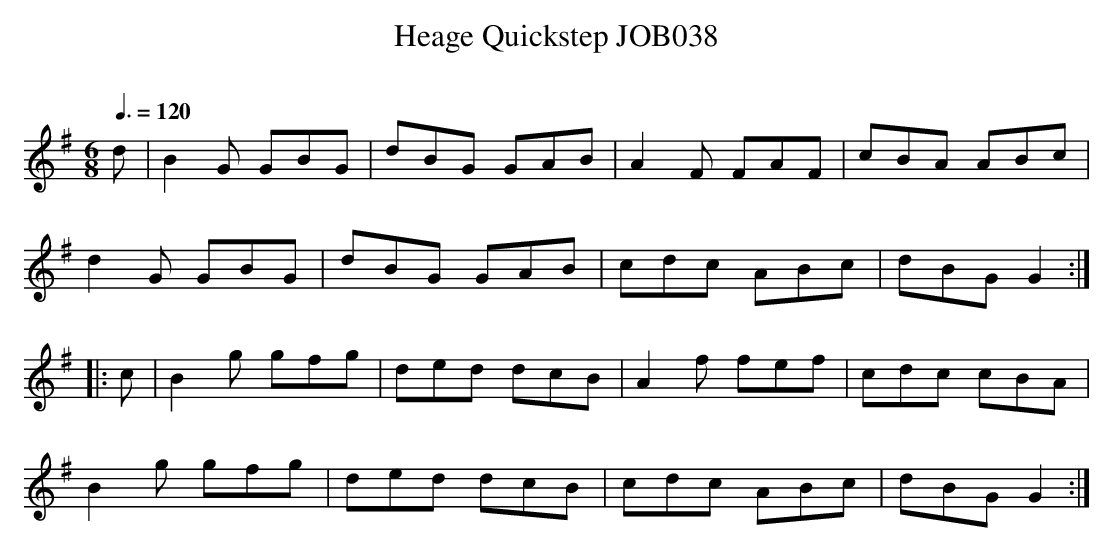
X:1
T:Heage Quickstep JOB038
M:6/8
L:1/8
O:
Q:3/8=120
K:G
d|B2G GBG|dBG GAB|A2F FAF|cBA ABc|
d2G GBG|dBG GAB|cdc ABc|dBG G2:|
|:c|B2g gfg|ded dcB|A2f fef|cdc cBA|
B2g gfg|ded dcB|cdc ABc|dBG G2:|
